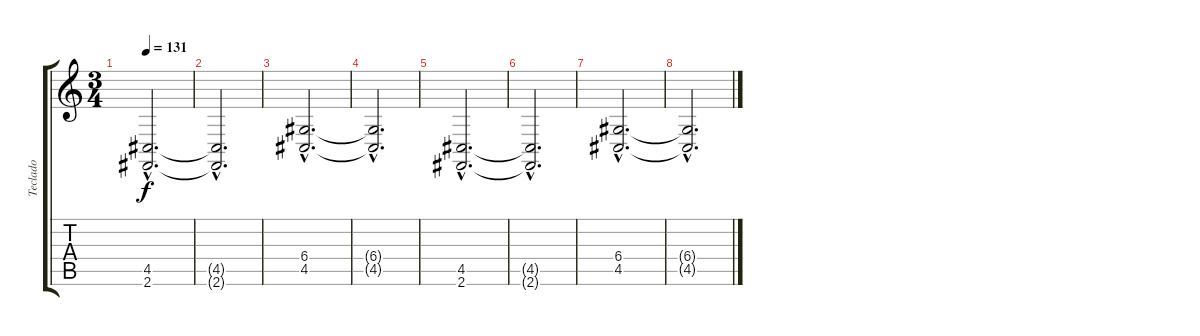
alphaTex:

\track ("Teclado" "Teclado") {instrument acousticgrandpiano}
\staff {score tabs}
\tuning (E4 B3 G3 D3 A2 E2) {hide}
\ts (3 4)
\tempo 131
\clef g2
\ks c
(4.5{hac} 2.6{hac}).2{d dy f volume 7} |
(4.5{hac t} 2.6{hac t}).2{d} |
(6.4{hac} 4.5{hac}).2{d} |
(6.4{hac t} 4.5{hac t}).2{d} |
(4.5{hac} 2.6{hac}).2{d volume 0} |
(4.5{hac t} 2.6{hac t}).2{d} |
(6.4{hac} 4.5{hac}).2{d} |
(6.4{hac t} 4.5{hac t}).2{d}
